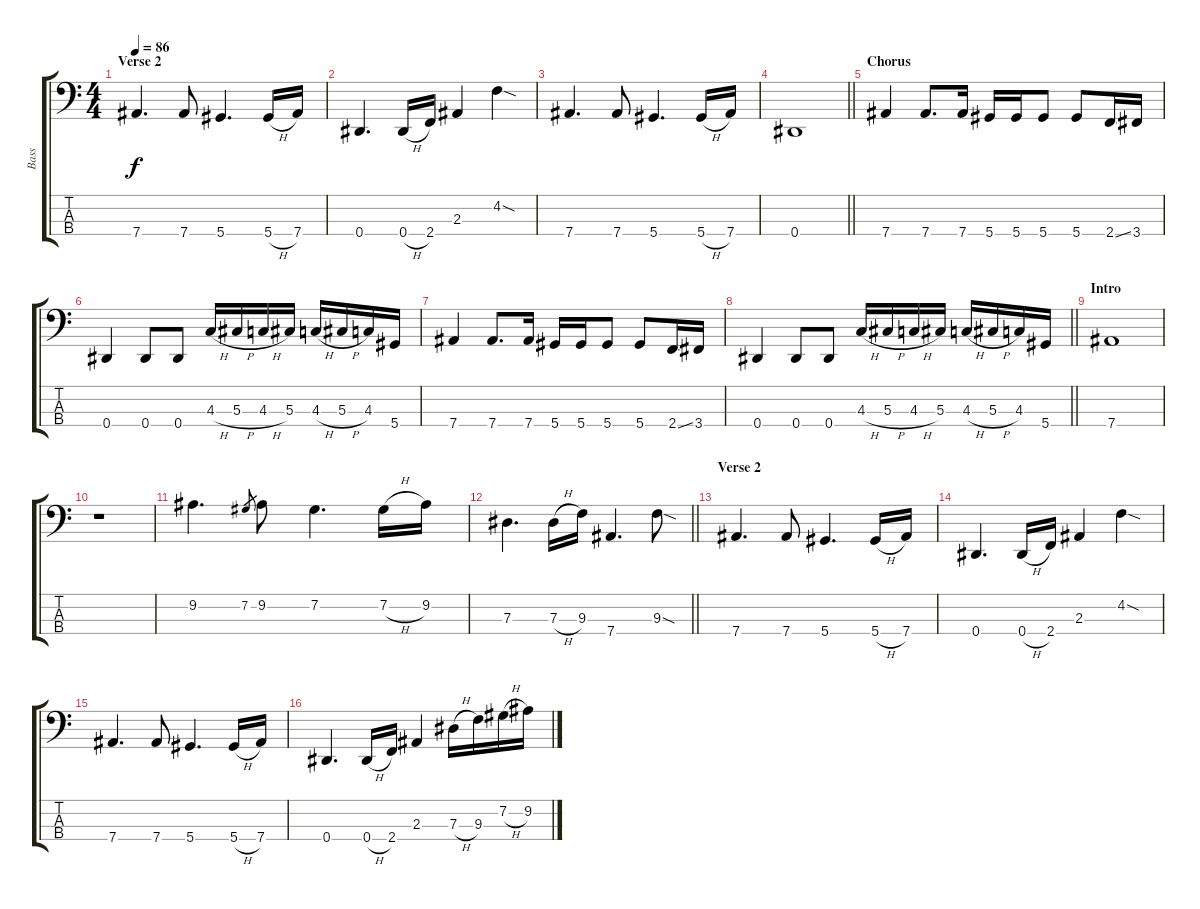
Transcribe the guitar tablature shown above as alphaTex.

\track ("Bass" "Bass") {instrument electricbassfinger}
\staff {score tabs}
\tuning (Gb2 Db2 Ab1 Eb1) {hide}
\ts (4 4)
\section ("" "Verse 2")
\tempo 86
\clef f4
\ks c
7.4.4{d dy f} 7.4.8 5.4.4{d} 5.4{h}.16 7.4.16 |
0.4.4{d} 0.4{h}.16 2.4.16 2.3.4 4.2{sod}.4 |
7.4.4{d} 7.4.8 5.4.4{d} 5.4{h}.16 7.4.16 |
\barLineRight lightlight
0.4.1 |
\section ("" "Chorus")
7.4.4 7.4.8{d} 7.4.16 5.4.16 5.4.16 5.4.8 5.4.8 2.4{ss}.16 3.4.16 |
0.4.4 0.4.8 0.4.8 4.3{h}.16 5.3{h}.16 4.3{h}.16 5.3.16 4.3{h}.16 5.3{h}.16 4.3.16 5.4.16 |
7.4.4 7.4.8{d} 7.4.16 5.4.16 5.4.16 5.4.8 5.4.8 2.4{ss}.16 3.4.16 |
\barLineRight lightlight
0.4.4 0.4.8 0.4.8 4.3{h}.16 5.3{h}.16 4.3{h}.16 5.3.16 4.3{h}.16 5.3{h}.16 4.3.16 5.4.16 |
\section ("" "Intro")
7.4.1 |
r.1 |
9.2.4{d} 7.2.8{gr} 9.2.8 7.2.4{d} 7.2{h}.16 9.2.16 |
\barLineRight lightlight
7.3.4{d} 7.3{h}.16 9.3.16 7.4.4{d} 9.3{sod}.8 |
\section ("" "Verse 2")
7.4.4{d} 7.4.8 5.4.4{d} 5.4{h}.16 7.4.16 |
0.4.4{d} 0.4{h}.16 2.4.16 2.3.4 4.2{sod}.4 |
7.4.4{d} 7.4.8 5.4.4{d} 5.4{h}.16 7.4.16 |
0.4.4{d} 0.4{h}.16 2.4.16 2.3.4 7.3{h}.16 9.3.16 7.2{h}.16 9.2.16
